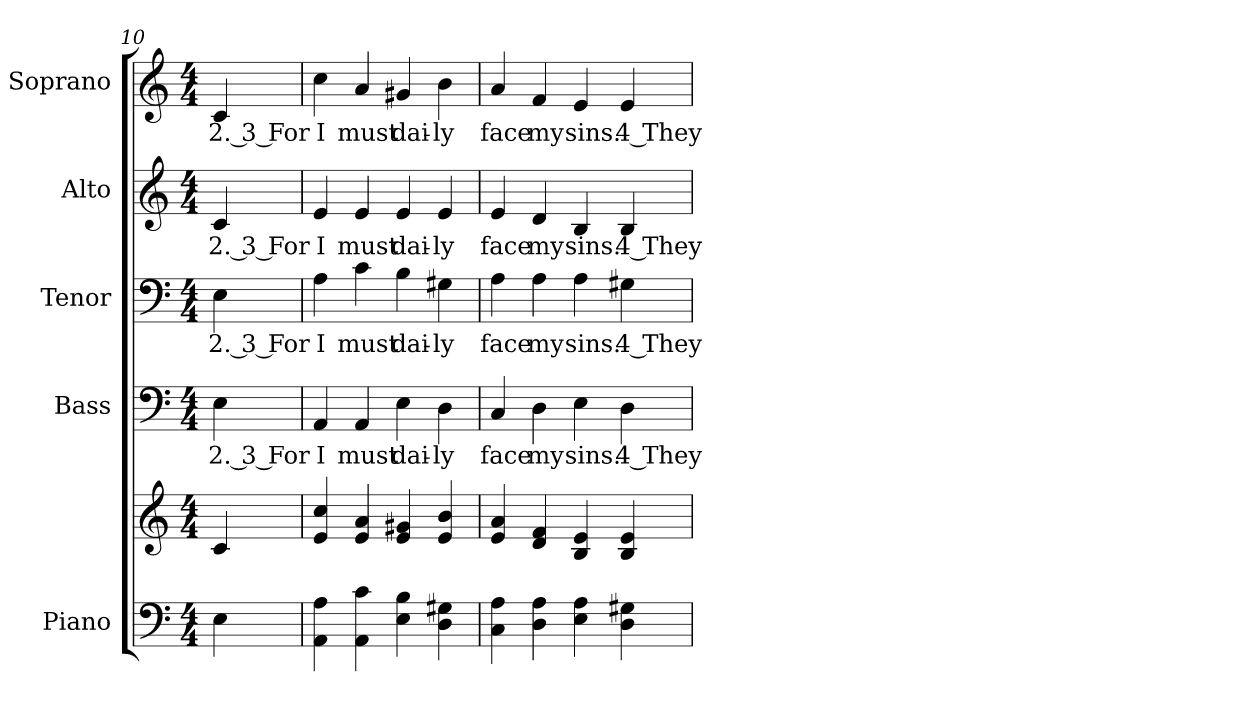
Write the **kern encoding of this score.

**kern	**kern	**kern	**text	**kern	**text	**kern	**text	**kern	**text
*part5	*part5	*part4	*part4	*part3	*part3	*part2	*part2	*part1	*part1
*staff6	*staff5	*staff4	*staff4	*staff3	*staff3	*staff2	*staff2	*staff1	*staff1
*I"Piano	*	*I"Bass	*	*I"Tenor	*	*I"Alto	*	*I"Soprano	*
*I'Pno.	*	*I'B.	*	*I'T.	*	*I'A.	*	*I'S.	*
!!LO:PB:g=z
*clefF4	*clefG2	*clefF4	*	*clefF4	*	*clefG2	*	*clefG2	*
*k[]	*k[]	*k[]	*	*k[]	*	*k[]	*	*k[]	*
*C:	*C:	*C:	*	*C:	*	*C:	*	*C:	*
*M4/4	*M4/4	*M4/4	*	*M4/4	*	*M4/4	*	*M4/4	*
=10	=10	=10	=10	=10	=10	=10	=10	=10	=10
!	!	!	!LO:LY:b:color=#000000	!	!	!	!	!	!
!	!	!	!	!	!LO:LY:b:color=#000000	!	!	!	!
!	!	!	!	!	!	!	!LO:LY:b:color=#000000	!	!
!	!	!	!	!	!	!	!	!	!LO:LY:b:color=#000000
4Ei\	4ci/	4Ei\	2. 3 For	4Ei\	2. 3 For	4ci/	2. 3 For	4ci/	2. 3 For
=11	=11	=11	=11	=11	=11	=11	=11	=11	=11
!	!	!	!LO:LY:b:color=#000000	!	!	!	!	!	!
!	!	!	!	!	!LO:LY:b:color=#000000	!	!	!	!
!	!	!	!	!	!	!	!LO:LY:b:color=#000000	!	!
!	!	!	!	!	!	!	!	!	!LO:LY:b:color=#000000
4AAi\ 4Ai	4ei/ 4cci	4AAi/	I	4Ai\	I	4ei/	I	4cci\	I
!	!	!	!LO:LY:b:color=#000000	!	!	!	!	!	!
!	!	!	!	!	!LO:LY:b:color=#000000	!	!	!	!
!	!	!	!	!	!	!	!LO:LY:b:color=#000000	!	!
!	!	!	!	!	!	!	!	!	!LO:LY:b:color=#000000
4AAi\ 4ci	4ei/ 4ai	4AAi/	must	4ci\	must	4ei/	must	4ai/	must
!	!	!	!LO:LY:b:color=#000000	!	!	!	!	!	!
!	!	!	!	!	!LO:LY:b:color=#000000	!	!	!	!
!	!	!	!	!	!	!	!LO:LY:b:color=#000000	!	!
!	!	!	!	!	!	!	!	!	!LO:LY:b:color=#000000
4Ei\ 4Bi	4ei/ 4g#Xi	4Ei\	dai-	4Bi\	dai-	4ei/	dai-	4g#Xi/	dai-
!	!	!	!LO:LY:b:color=#000000	!	!	!	!	!	!
!	!	!	!	!	!LO:LY:b:color=#000000	!	!	!	!
!	!	!	!	!	!	!	!LO:LY:b:color=#000000	!	!
!	!	!	!	!	!	!	!	!	!LO:LY:b:color=#000000
4Di\ 4G#Xi	4ei/ 4bi	4Di\	-ly	4G#Xi\	-ly	4ei/	-ly	4bi\	-ly
=12	=12	=12	=12	=12	=12	=12	=12	=12	=12
!	!	!	!LO:LY:b:color=#000000	!	!	!	!	!	!
!	!	!	!	!	!LO:LY:b:color=#000000	!	!	!	!
!	!	!	!	!	!	!	!LO:LY:b:color=#000000	!	!
!	!	!	!	!	!	!	!	!	!LO:LY:b:color=#000000
4Ci\ 4Ai	4ei/ 4ai	4Ci/	face	4Ai\	face	4ei/	face	4ai/	face
!	!	!	!LO:LY:b:color=#000000	!	!	!	!	!	!
!	!	!	!	!	!LO:LY:b:color=#000000	!	!	!	!
!	!	!	!	!	!	!	!LO:LY:b:color=#000000	!	!
!	!	!	!	!	!	!	!	!	!LO:LY:b:color=#000000
4Di\ 4Ai	4di/ 4fi	4Di\	my	4Ai\	my	4di/	my	4fi/	my
!	!	!	!LO:LY:b:color=#000000	!	!	!	!	!	!
!	!	!	!	!	!LO:LY:b:color=#000000	!	!	!	!
!	!	!	!	!	!	!	!LO:LY:b:color=#000000	!	!
!	!	!	!	!	!	!	!	!	!LO:LY:b:color=#000000
4Ei\ 4Ai	4Bi/ 4ei	4Ei\	sins.	4Ai\	sins.	4Bi/	sins.	4ei/	sins.
!	!	!	!LO:LY:b:color=#000000	!	!	!	!	!	!
!	!	!	!	!	!LO:LY:b:color=#000000	!	!	!	!
!	!	!	!	!	!	!	!LO:LY:b:color=#000000	!	!
!	!	!	!	!	!	!	!	!	!LO:LY:b:color=#000000
4Di\ 4G#Xi	4Bi/ 4ei	4Di\	4 They	4G#Xi\	4 They	4Bi/	4 They	4ei/	4 They
=	=	=	=	=	=	=	=	=	=
*-	*-	*-	*-	*-	*-	*-	*-	*-	*-
